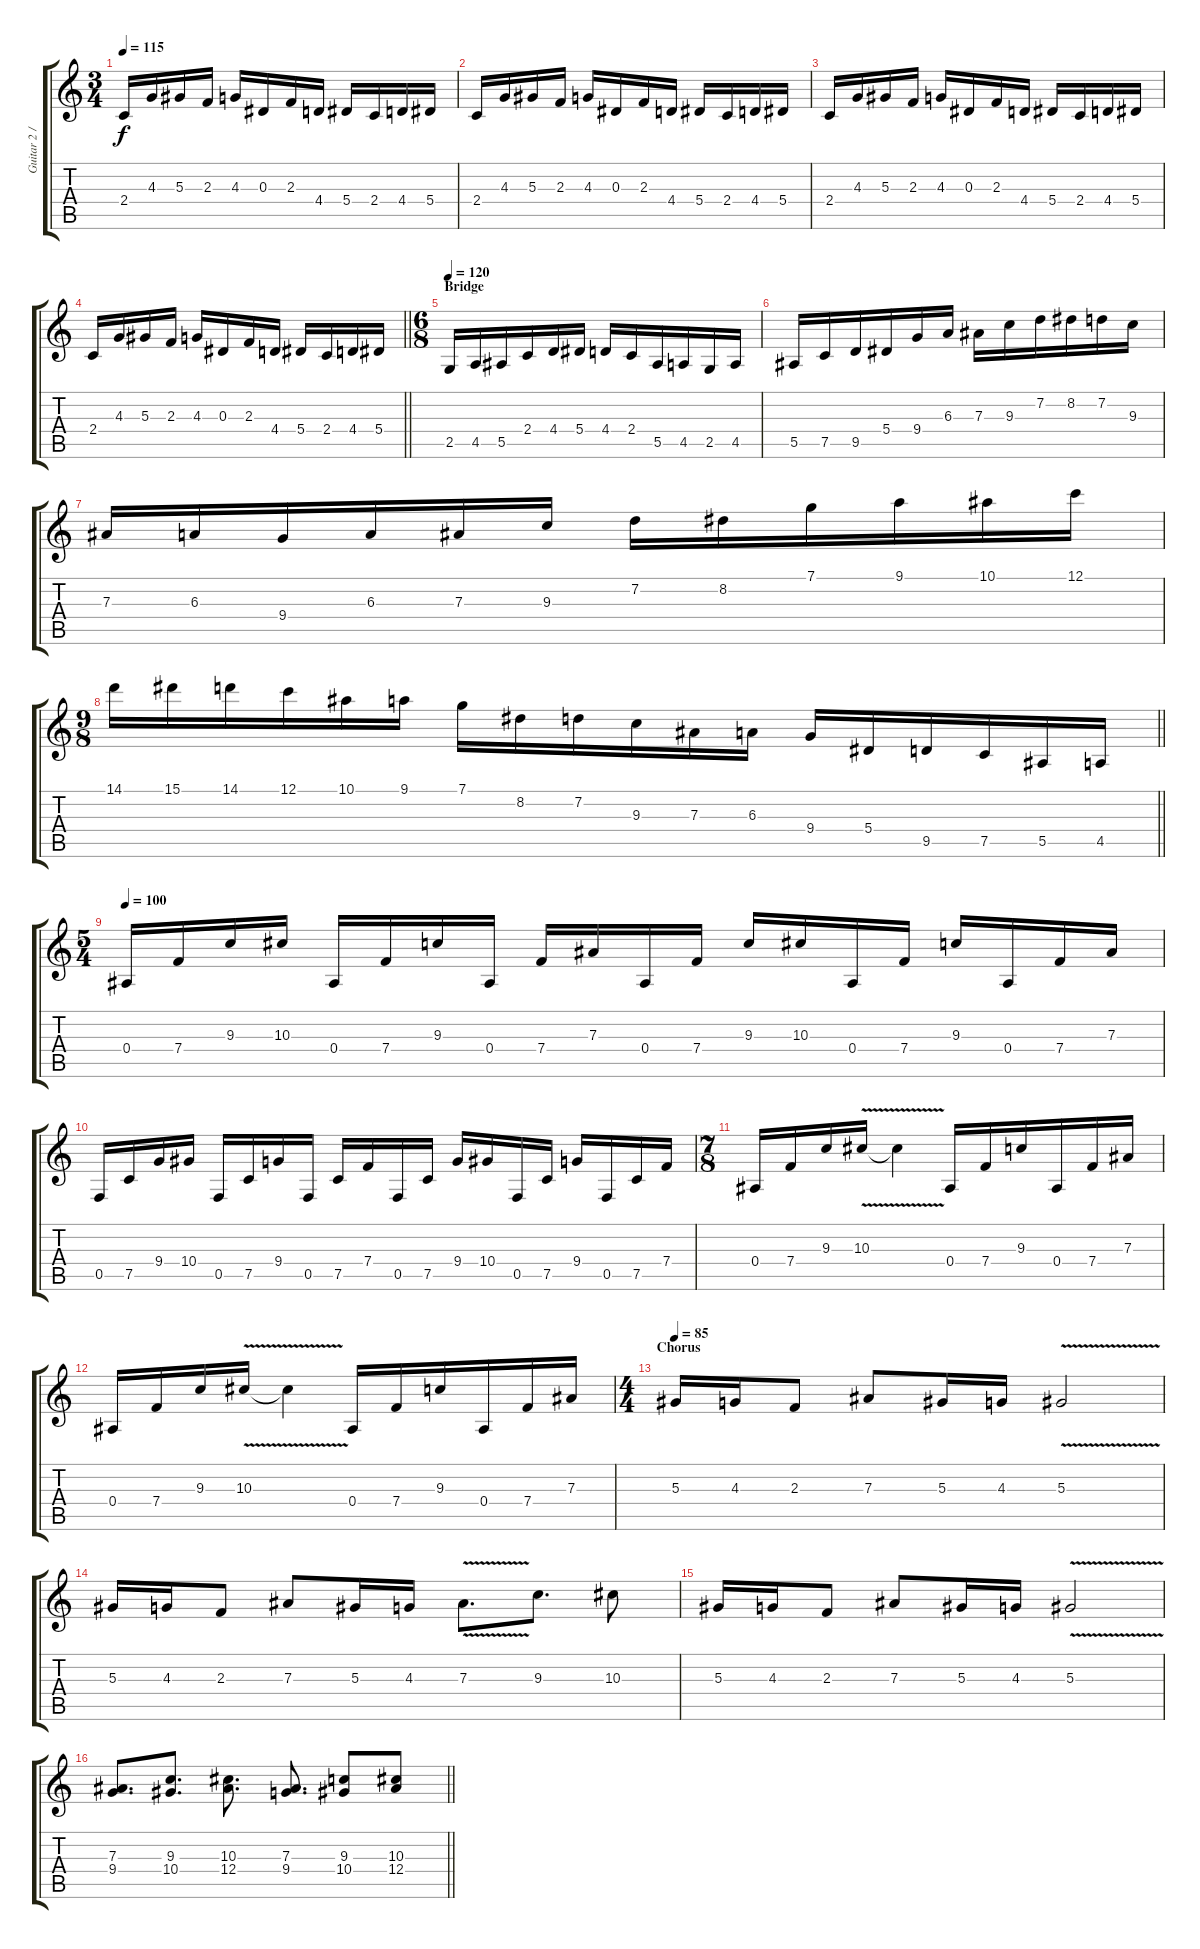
\track ("Guitar 2 / Solo" "Guitar 2 /") {instrument acousticguitarsteel}
\staff {score tabs}
\tuning (C4 G3 Eb3 Bb2 F2 C2) {hide}
\ts (3 4)
\tempo 115
\clef g2
\ks c
2.4.16{dy f} 4.3.16 5.3.16 2.3.16 4.3.16 0.3.16 2.3.16 4.4.16 5.4.16 2.4.16 4.4.16 5.4.16 |
2.4.16 4.3.16 5.3.16 2.3.16 4.3.16 0.3.16 2.3.16 4.4.16 5.4.16 2.4.16 4.4.16 5.4.16 |
2.4.16 4.3.16 5.3.16 2.3.16 4.3.16 0.3.16 2.3.16 4.4.16 5.4.16 2.4.16 4.4.16 5.4.16 |
\barLineRight lightlight
2.4.16 4.3.16 5.3.16 2.3.16 4.3.16 0.3.16 2.3.16 4.4.16 5.4.16 2.4.16 4.4.16 5.4.16 |
\ts (6 8)
\section ("" "Bridge")
\tempo 120
2.5.16 4.5.16 5.5.16 2.4.16 4.4.16 5.4.16 4.4.16 2.4.16 5.5.16 4.5.16 2.5.16 4.5.16 |
5.5.16 7.5.16 9.5.16 5.4.16 9.4.16 6.3.16 7.3.16 9.3.16 7.2.16 8.2.16 7.2.16 9.3.16 |
7.3.16 6.3.16 9.4.16 6.3.16 7.3.16 9.3.16 7.2.16 8.2.16 7.1.16 9.1.16 10.1.16 12.1.16 |
\ts (9 8)
\barLineRight lightlight
14.1.16 15.1.16 14.1.16 12.1.16 10.1.16 9.1.16 7.1.16 8.2.16 7.2.16 9.3.16 7.3.16 6.3.16 9.4.16 5.4.16 9.5.16 7.5.16 5.5.16 4.5.16 |
\ts (5 4)
\tempo 100
0.4.16 7.4.16 9.3.16 10.3.16 0.4.16 7.4.16 9.3.16 0.4.16 7.4.16 7.3.16 0.4.16 7.4.16 9.3.16 10.3.16 0.4.16 7.4.16 9.3.16 0.4.16 7.4.16 7.3.16 |
0.5.16 7.5.16 9.4.16 10.4.16 0.5.16 7.5.16 9.4.16 0.5.16 7.5.16 7.4.16 0.5.16 7.5.16 9.4.16 10.4.16 0.5.16 7.5.16 9.4.16 0.5.16 7.5.16 7.4.16 |
\ts (7 8)
0.4.16 7.4.16 9.3.16 10.3{v}.16 10.3{t}.4 0.4.16 7.4.16 9.3.16 0.4.16 7.4.16 7.3.16 |
0.4.16 7.4.16 9.3.16 10.3{v}.16 10.3{t}.4 0.4.16 7.4.16 9.3.16 0.4.16 7.4.16 7.3.16 |
\ts (4 4)
\section ("" "Chorus")
\tempo 85
5.3.16 4.3.16 2.3.8 7.3.8 5.3.16 4.3.16 5.3{v}.2 |
5.3.16 4.3.16 2.3.8 7.3.8 5.3.16 4.3.16 7.3{v}.8{d} 9.3.8{d} 10.3.8 |
5.3.16 4.3.16 2.3.8 7.3.8 5.3.16 4.3.16 5.3{v}.2 |
\barLineRight lightlight
(7.3 9.4).8{d} (9.3 10.4).8{d} (10.3 12.4).8{d} (7.3 9.4).8{d} (9.3 10.4).8 (10.3 12.4).8
